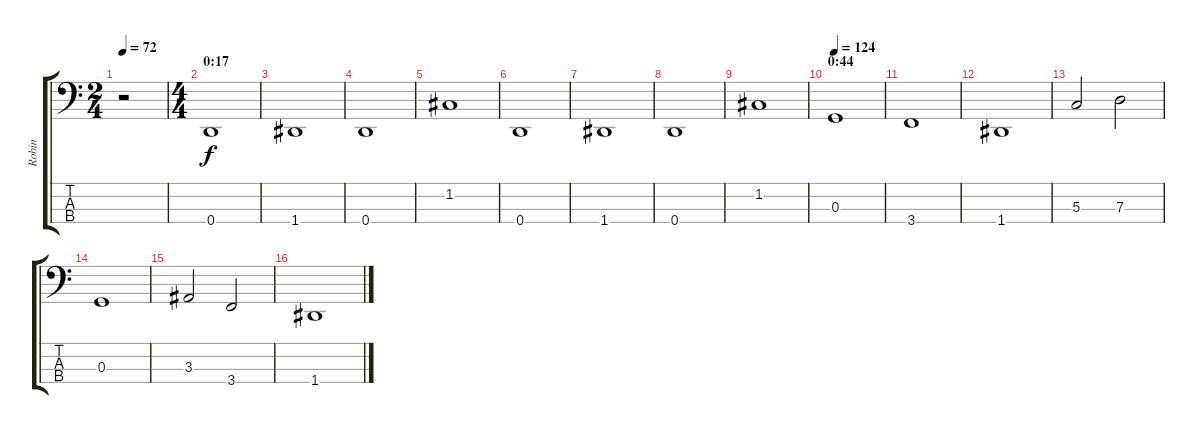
\track ("Robin" "Robin") {instrument electricbasspick}
\staff {score tabs}
\tuning (F2 C2 G1 D1) {hide}
\ts (2 4)
\tempo 72
\clef f4
\ks c
r.2{dy f instrument electricbasspick} |
\ts (4 4)
\section ("" "0:17")
0.4.1 |
1.4.1 |
0.4.1 |
1.2.1 |
0.4.1 |
1.4.1 |
0.4.1 |
1.2.1 |
\section ("" "0:44")
\tempo 124
0.3.1 |
3.4.1 |
1.4.1 |
5.3.2 7.3.2 |
0.3.1 |
3.3.2 3.4.2 |
1.4.1
